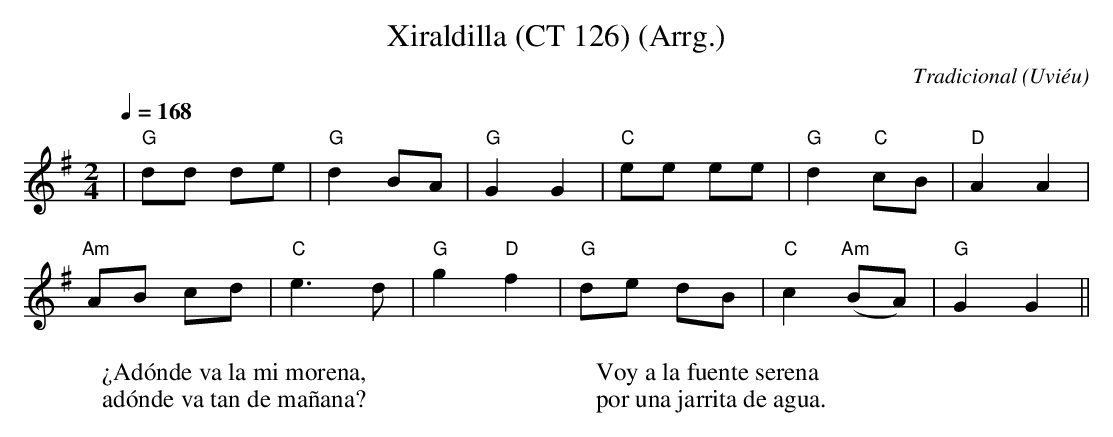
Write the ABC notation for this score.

X:1
T:Xiraldilla (CT 126) (Arrg.)
C:Tradicional
O:Uviéu
M:2/4
L:1/8
Q:1/4=168
K:G
|"G"dd de|"G"d2 BA|"G"G2 G2|"C"ee ee|"G"d2 "C"cB|"D"A2 A2|
"Am"AB cd|"C"e3 d|"G"g2 "D"f2|"G"de dB|"C"c2 "Am"(BA)|"G"G2 G2||
W:¿Adónde va la mi morena,
W:adónde va tan de mañana?
W:
W:Voy a la fuente serena
W:por una jarrita de agua.
W:
